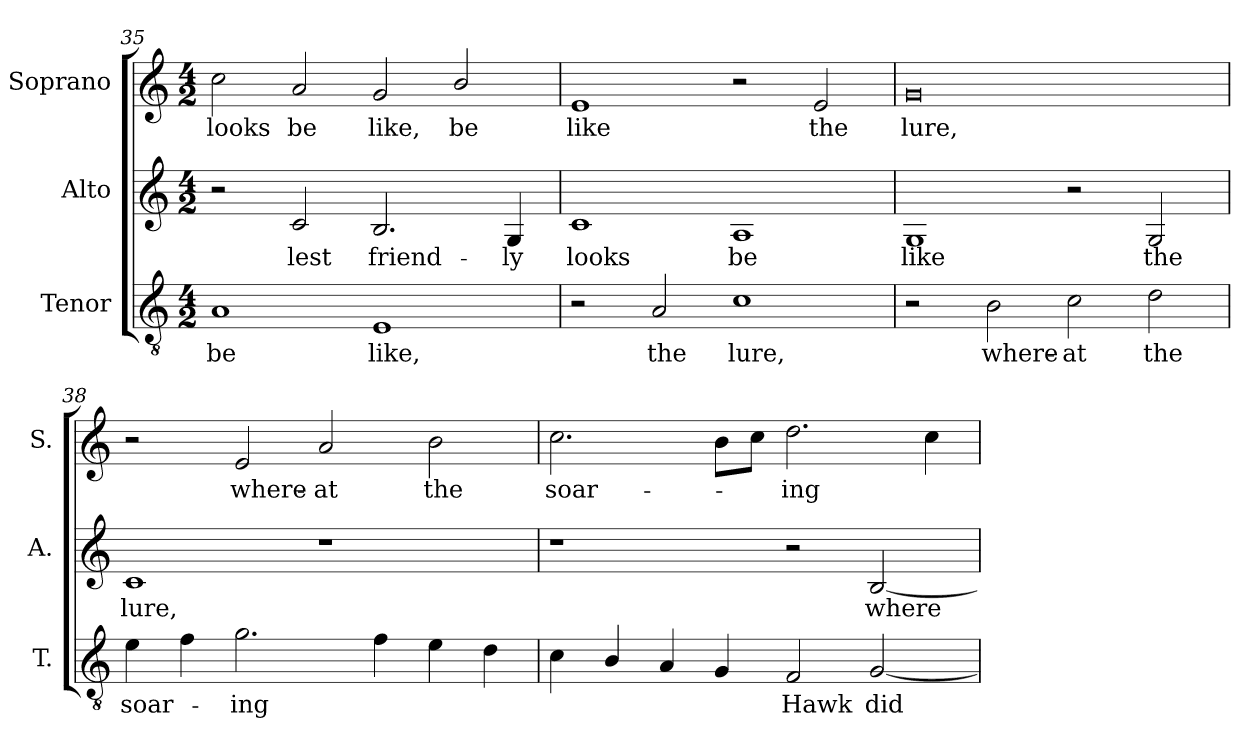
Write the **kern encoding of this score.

**kern	**text	**kern	**text	**kern	**text
*part3	*part3	*part2	*part2	*part1	*part1
*staff3	*staff3	*staff2	*staff2	*staff1	*staff1
*I"Tenor	*	*I"Alto	*	*I"Soprano	*
*I'T.	*	*I'A.	*	*I'S.	*
*clefGv2	*	*clefG2	*	*clefG2	*
*ITrd7c12	*	*	*	*	*
*k[]	*	*k[]	*	*k[]	*
*C:	*	*C:	*	*C:	*
*M4/2	*	*M4/2	*	*M4/2	*
=35	=35	=35	=35	=35	=35
!	!LO:LY:b:color=#000000	!	!	!	!
!	!	!	!	!	!LO:LY:b:color=#000000
1AAi	be	2r	.	2cci\	looks
!	!	!	!LO:LY:b:color=#000000	!	!
!	!	!	!	!	!LO:LY:b:color=#000000
.	.	2ci/	lest	2ai/	be
!	!LO:LY:b:color=#000000	!	!	!	!
!	!	!	!LO:LY:b:color=#000000	!	!
!	!	!	!	!	!LO:LY:b:color=#000000
1EEi	like,	2.Bi/	friend-	2gi/	like,
!	!	!	!	!	!LO:LY:b:color=#000000
.	.	.	.	2bi/	be
!	!	!	!LO:LY:b:color=#000000	!	!
.	.	4Gi/	-ly	.	.
=36	=36	=36	=36	=36	=36
!	!	!	!LO:LY:b:color=#000000	!	!
!	!	!	!	!	!LO:LY:b:color=#000000
2r	.	1ci	looks	1ei	like
!	!LO:LY:b:color=#000000	!	!	!	!
2AAi/	the	.	.	.	.
!	!LO:LY:b:color=#000000	!	!	!	!
!	!	!	!LO:LY:b:color=#000000	!	!
1Ci	lure,	1Ai	be	2r	.
!	!	!	!	!	!LO:LY:b:color=#000000
.	.	.	.	2ei/	the
!!LO:LB:g=z
=37	=37	=37	=37	=37	=37
!	!	!	!LO:LY:b:color=#000000	!	!
!	!	!	!	!	!LO:LY:b:color=#000000
2r	.	1Gi	like	0gi	lure,
!	!LO:LY:b:color=#000000	!	!	!	!
2BBi\	where-	.	.	.	.
!	!LO:LY:b:color=#000000	!	!	!	!
2Ci\	-at	2r	.	.	.
!	!LO:LY:b:color=#000000	!	!	!	!
!	!	!	!LO:LY:b:color=#000000	!	!
2Di\	the	2Gi/	the	.	.
=38	=38	=38	=38	=38	=38
!	!LO:LY:b:color=#000000	!	!	!	!
!	!	!	!LO:LY:b:color=#000000	!	!
4Ei\	soar-	1ci	lure,	2r	.
4Fi\	.	.	.	.	.
!	!LO:LY:b:color=#000000	!	!	!	!
!	!	!	!	!	!LO:LY:b:color=#000000
2.Gi\	-ing	.	.	2ei/	where-
!	!	!	!	!	!LO:LY:b:color=#000000
.	.	1r	.	2ai/	-at
4Fi\	.	.	.	.	.
!	!	!	!	!	!LO:LY:b:color=#000000
4Ei\	.	.	.	2bi\	the
4Di\	.	.	.	.	.
=39	=39	=39	=39	=39	=39
!	!	!	!	!	!LO:LY:b:color=#000000
4Ci\	.	1r	.	2.cci\	soar-
4BBi/	.	.	.	.	.
4AAi/	.	.	.	.	.
4GGi/	.	.	.	8bi\L	.
.	.	.	.	8cci\J	.
!	!LO:LY:b:color=#000000	!	!	!	!
!	!	!	!	!	!LO:LY:b:color=#000000
2FFi/	Hawk	2r	.	2.ddi\	-ing
!	!LO:LY:b:color=#000000	!	!	!	!
!	!	!	!LO:LY:b:color=#000000	!	!
[2GGi/	did	[2Bi/	where-	.	.
.	.	.	.	4cci\	.
=	=	=	=	=	=
*-	*-	*-	*-	*-	*-
